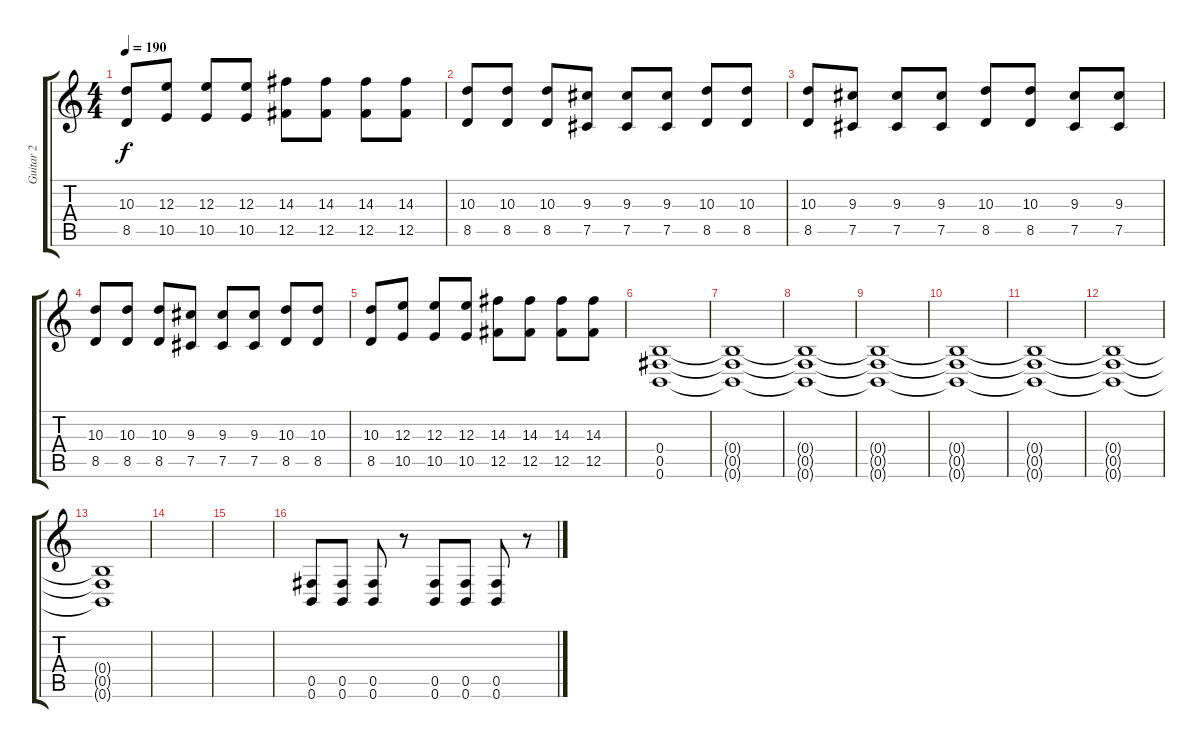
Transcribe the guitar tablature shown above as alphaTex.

\track ("Guitar 2" "Guitar 2") {instrument distortionguitar}
\staff {score tabs}
\tuning (Db4 Ab3 E3 B2 Gb2 B1) {hide}
\ts (4 4)
\tempo 190
\clef g2
\ks c
(10.3 8.5).8{dy f} (12.3 10.5).8 (12.3 10.5).8 (12.3 10.5).8 (14.3 12.5).8 (14.3 12.5).8 (14.3 12.5).8 (14.3 12.5).8 |
(10.3 8.5).8 (10.3 8.5).8 (10.3 8.5).8 (9.3 7.5).8 (9.3 7.5).8 (9.3 7.5).8 (10.3 8.5).8 (10.3 8.5).8 |
(10.3 8.5).8 (9.3 7.5).8 (9.3 7.5).8 (9.3 7.5).8 (10.3 8.5).8 (10.3 8.5).8 (9.3 7.5).8 (9.3 7.5).8 |
(10.3 8.5).8 (10.3 8.5).8 (10.3 8.5).8 (9.3 7.5).8 (9.3 7.5).8 (9.3 7.5).8 (10.3 8.5).8 (10.3 8.5).8 |
(10.3 8.5).8 (12.3 10.5).8 (12.3 10.5).8 (12.3 10.5).8 (14.3 12.5).8 (14.3 12.5).8 (14.3 12.5).8 (14.3 12.5).8 |
(0.4 0.5 0.6).1{balance 0} |
(0.4{t} 0.5{t} 0.6{t}).1 |
(0.4{t} 0.5{t} 0.6{t}).1 |
(0.4{t} 0.5{t} 0.6{t}).1 |
(0.4{t} 0.5{t} 0.6{t}).1 |
(0.4{t} 0.5{t} 0.6{t}).1 |
(0.4{t} 0.5{t} 0.6{t}).1 |
(0.4{t} 0.5{t} 0.6{t}).1 |
|
|
(0.5 0.6).8 (0.5 0.6).8 (0.5 0.6).8 r.8 (0.5 0.6).8 (0.5 0.6).8 (0.5 0.6).8 r.8
